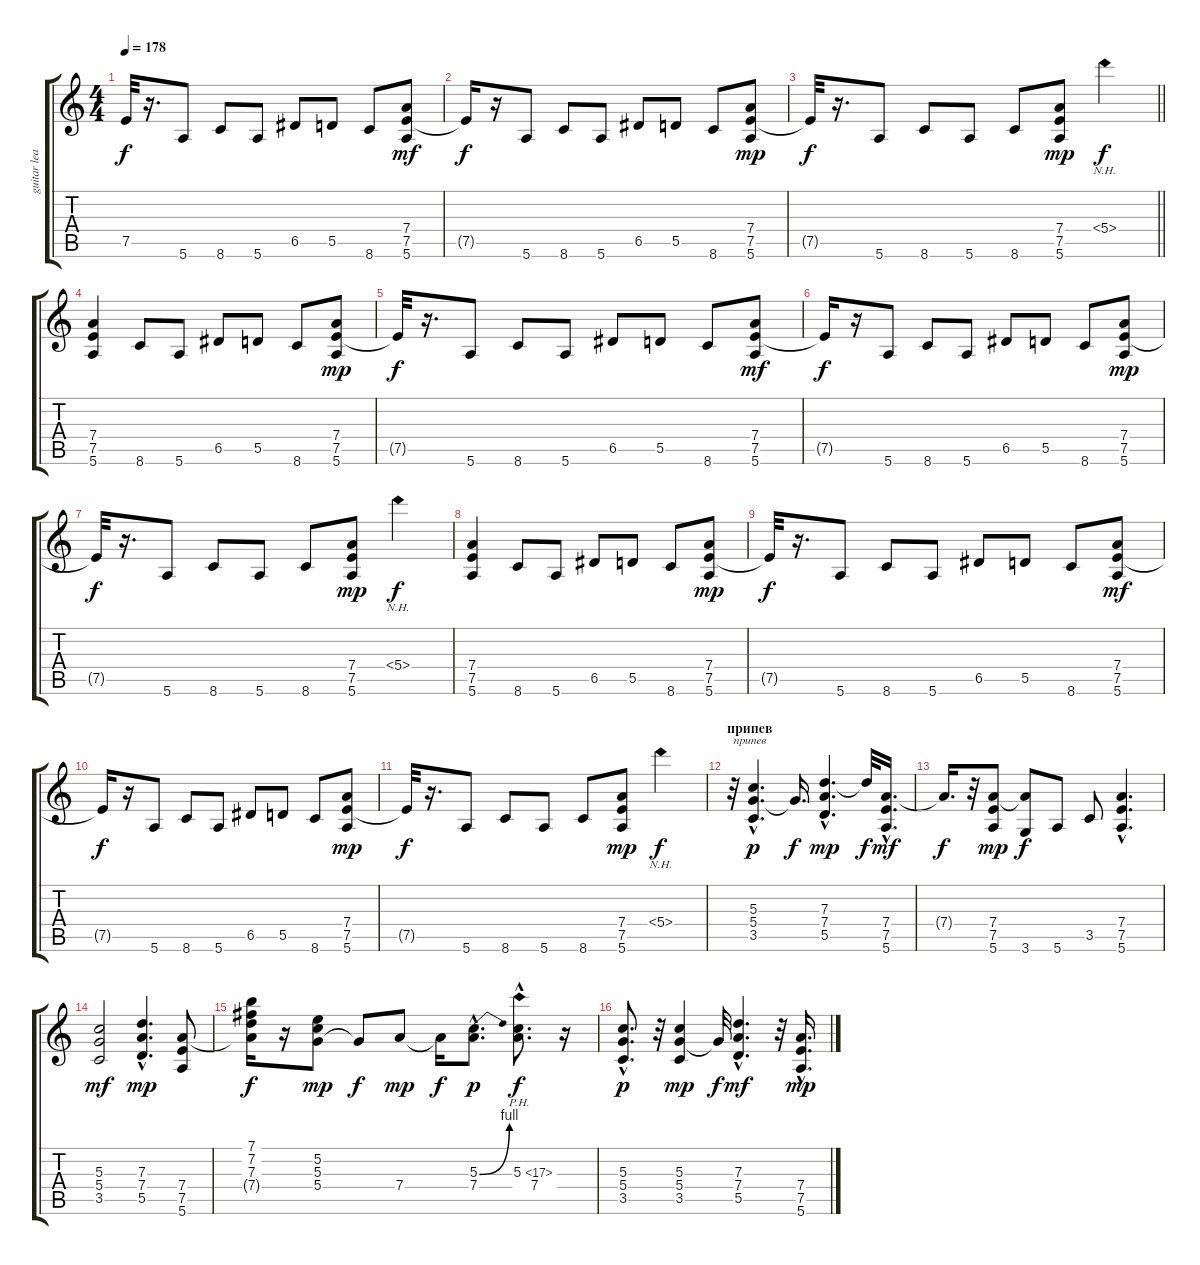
\track ("guitar lead" "guitar lea") {instrument distortionguitar}
\staff {score tabs}
\tuning (E4 B3 G3 D3 A2 E2) {hide}
\ts (4 4)
\tempo 178
\clef g2
\ks c
7.5{t}.32{dy f} r.16{d} 5.6.8 8.6.8 5.6.8 6.5.8 5.5.8 8.6.8 (7.4 7.5 5.6).8{dy mf} |
7.5{t}.16{dy f} r.16 5.6.8 8.6.8 5.6.8 6.5.8 5.5.8 8.6.8 (7.4 7.5 5.6).8{dy mp} |
\barLineRight lightlight
7.5{t}.32{dy f} r.16{d} 5.6.8 8.6.8 5.6.8 8.6.8 (7.4 7.5 5.6).8{dy mp} 5.4{nh}.4{dy f} |
(7.4 7.5 5.6).4 8.6.8 5.6.8 6.5.8 5.5.8 8.6.8 (7.4 7.5 5.6).8{dy mp} |
7.5{t}.32{dy f} r.16{d} 5.6.8 8.6.8 5.6.8 6.5.8 5.5.8 8.6.8 (7.4 7.5 5.6).8{dy mf} |
7.5{t}.16{dy f} r.16 5.6.8 8.6.8 5.6.8 6.5.8 5.5.8 8.6.8 (7.4 7.5 5.6).8{dy mp} |
7.5{t}.32{dy f} r.16{d} 5.6.8 8.6.8 5.6.8 8.6.8 (7.4 7.5 5.6).8{dy mp} 5.4{nh}.4{dy f} |
(7.4 7.5 5.6).4 8.6.8 5.6.8 6.5.8 5.5.8 8.6.8 (7.4 7.5 5.6).8{dy mp} |
7.5{t}.32{dy f} r.16{d} 5.6.8 8.6.8 5.6.8 6.5.8 5.5.8 8.6.8 (7.4 7.5 5.6).8{dy mf} |
7.5{t}.16{dy f} r.16 5.6.8 8.6.8 5.6.8 6.5.8 5.5.8 8.6.8 (7.4 7.5 5.6).8{dy mp} |
7.5{t}.32{dy f} r.16{d} 5.6.8 8.6.8 5.6.8 8.6.8 (7.4 7.5 5.6).8{dy mp} 5.4{nh}.4{dy f} |
\section ("" "припев")
r.32{txt "припев"} (5.3{hac} 5.4{hac} 3.5{hac}).4{d dy p} 5.4{t}.16{d dy f} (7.3{hac} 7.4{hac} 5.5{hac}).4{d dy mp} 7.3{t}.32{dy f} (7.4{hac} 7.5{hac} 5.6{hac}).16{d dy mf} |
7.4{t}.16{d dy f} r.32 (7.4 7.5 5.6).8{dy mp} (7.4{t} 3.6).8{dy f} 5.6.8 3.5.8 (7.4{hac} 7.5{hac} 5.6{hac}).4{d} |
(5.3 5.4 3.5).2{dy mf} (7.3{hac} 7.4{hac} 5.5{hac}).4{d dy mp} (7.4 7.5 5.6).8 |
(7.1 7.2 7.3 7.4{t}).16{dy f} r.16 (5.2 5.3 5.4).8{dy mp} 5.4{t}.8{dy f} 7.4.8{dy mp} 7.4{t}.16{dy f} (5.3{be (bend 0 0 60 4) hac} 7.4{hac}).8{d dy p} (5.3{ph 12 hac} 7.4).8{d dy f} r.16 |
(5.3{hac} 5.4{hac} 3.5{hac}).8{d dy p} r.32 (5.3 5.4 3.5).4{dy mp} 5.4{t}.32{dy f} (7.3{hac} 7.4{hac} 5.5{hac}).4{d dy mf} r.32 (7.4{hac} 7.5{hac} 5.6{hac}).16{d dy mp}
